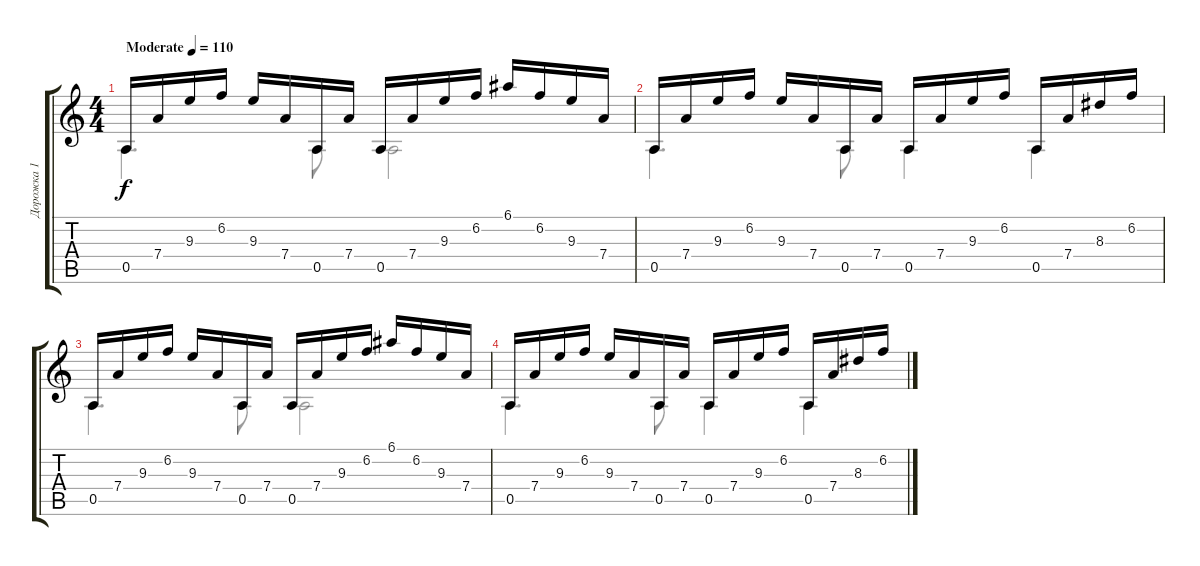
\track ("Дорожка 1" "Дорожка 1") {instrument acousticguitarsteel}
\staff {score tabs}
\tuning (E4 B3 G3 D3 A2 E2) {hide}
\voice
\ts (4 4)
\tempo (110 "Moderate")
\clef g2
\ks aminor
0.5.16{dy f instrument acousticguitarsteel} 7.4.16 9.3.16 6.2.16 9.3.16 7.4.16 0.5.16 7.4.16 0.5.16 7.4.16 9.3.16 6.2.16 6.1.16 6.2.16 9.3.16 7.4.16 |
0.5.16 7.4.16 9.3.16 6.2.16 9.3.16 7.4.16 0.5.16 7.4.16 0.5.16 7.4.16 9.3.16 6.2.16 0.5.16 7.4.16 8.3.16 6.2.16 |
0.5.16 7.4.16 9.3.16 6.2.16 9.3.16 7.4.16 0.5.16 7.4.16 0.5.16 7.4.16 9.3.16 6.2.16 6.1.16 6.2.16 9.3.16 7.4.16 |
0.5.16 7.4.16 9.3.16 6.2.16 9.3.16 7.4.16 0.5.16 7.4.16 0.5.16 7.4.16 9.3.16 6.2.16 0.5.16 7.4.16 8.3.16 6.2.16
\voice
\clef g2
\ottava regular
\simile none
\ks aminor
0.5.4{d dy f} 0.5.8 0.5.2 |
0.5.4{d} 0.5.8 0.5.4 0.5.4 |
0.5.4{d} 0.5.8 0.5.2 |
0.5.4{d} 0.5.8 0.5.4 0.5.4
